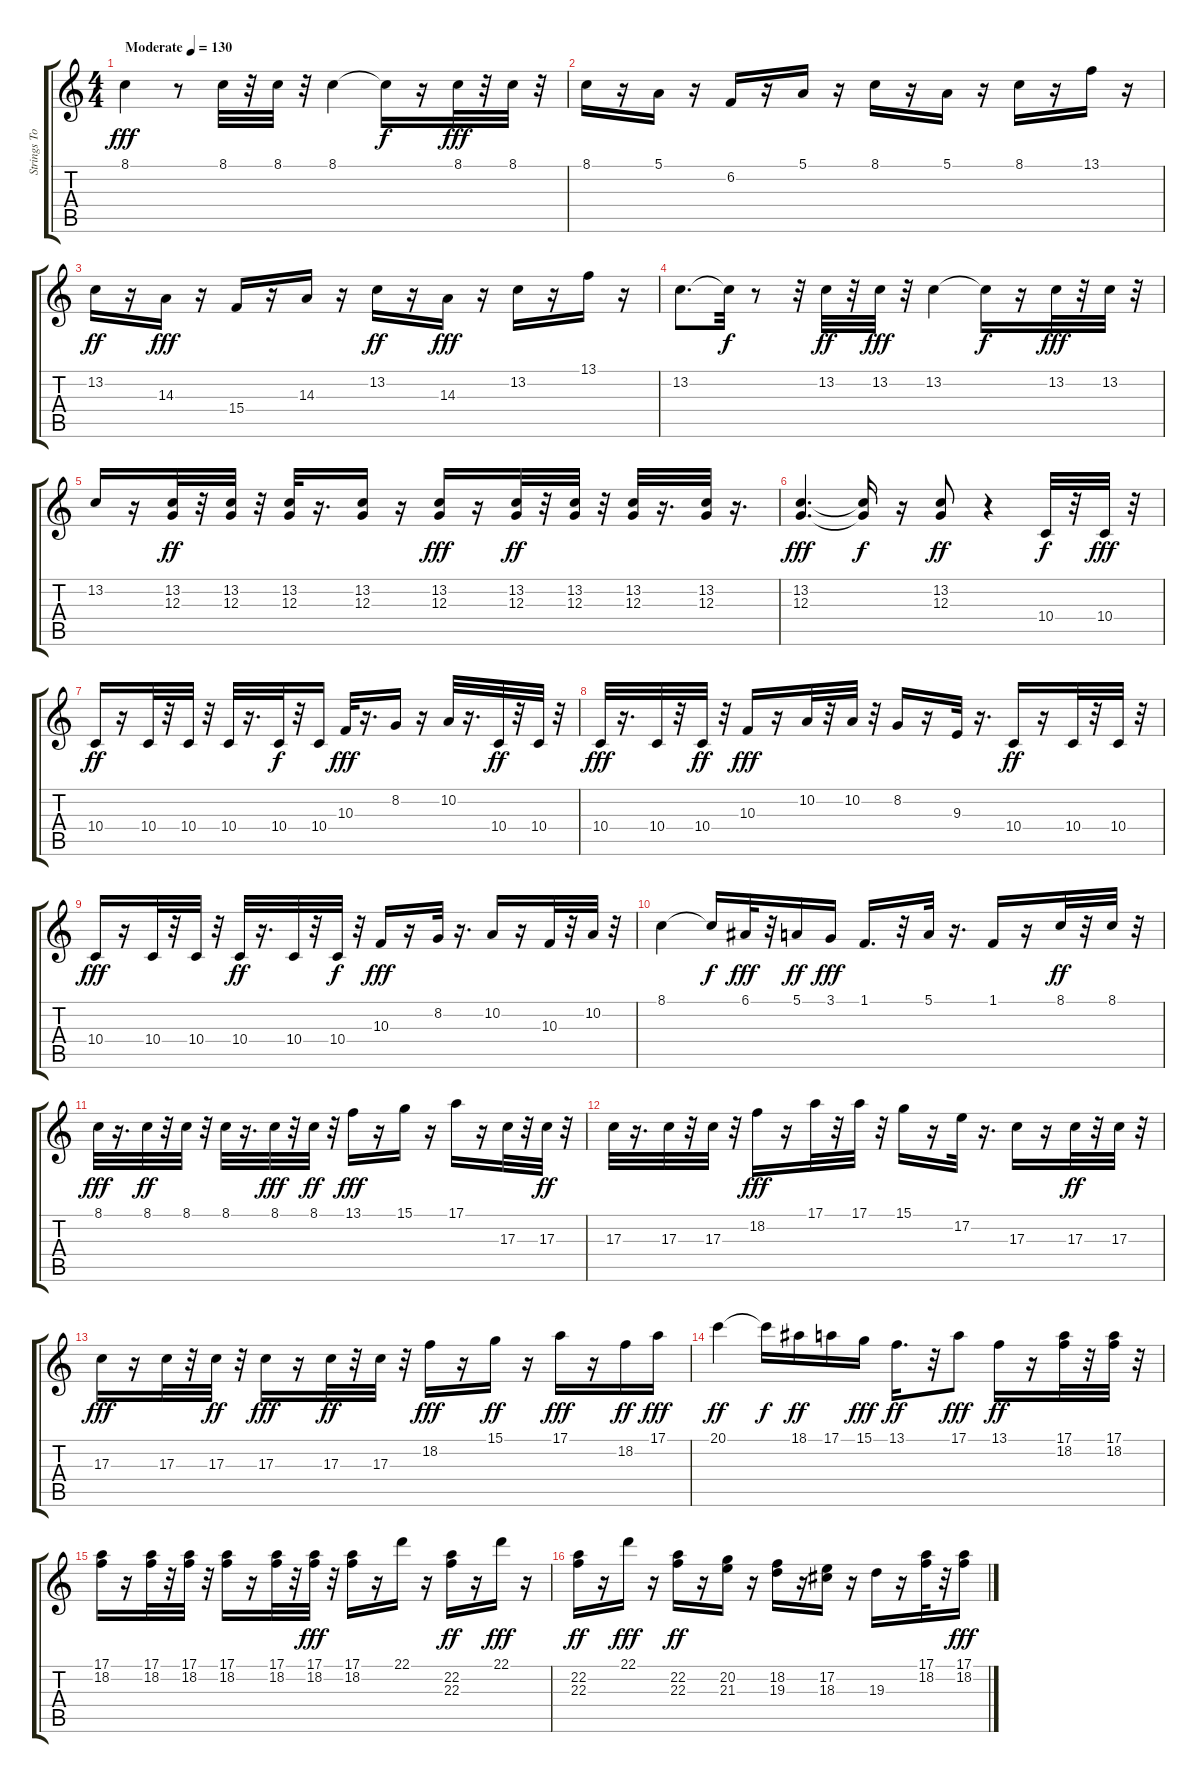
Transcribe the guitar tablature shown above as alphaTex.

\track ("Strings Top         " "Strings To") {instrument synthstrings1}
\staff {score tabs}
\tuning (E4 B3 G3 D3 A2 E2) {hide}
\ts (4 4)
\tempo (130 "Moderate")
\clef g2
\ks c
8.1.4{dy fff instrument synthstrings1} r.8 8.1.32 r.32 8.1.32 r.32 8.1.4 8.1{t}.16{dy f} r.16 8.1.32{dy fff} r.32 8.1.32 r.32 |
8.1.16 r.16 5.1.16 r.16 6.2.16 r.16 5.1.16 r.16 8.1.16 r.16 5.1.16 r.16 8.1.16 r.16 13.1.16 r.16 |
13.2.16{dy ff} r.16 14.3.16{dy fff} r.16 15.4.16 r.16 14.3.16 r.16 13.2.16{dy ff} r.16 14.3.16{dy fff} r.16 13.2.16 r.16 13.1.16 r.16 |
13.2.8{d} 13.2{t}.32{dy f} r.8 r.32 13.2.32{dy ff} r.32 13.2.32{dy fff} r.32 13.2.4 13.2{t}.16{dy f} r.16 13.2.32{dy fff} r.32 13.2.32 r.32 |
13.2.16 r.16 (13.2 12.3).32{dy ff} r.32 (13.2 12.3).32 r.32 (13.2 12.3).32 r.16{d} (13.2 12.3).16 r.16 (13.2 12.3).16{dy fff} r.16 (13.2 12.3).32{dy ff} r.32 (13.2 12.3).32 r.32 (13.2 12.3).32 r.16{d} (13.2 12.3).32 r.16{d} |
(13.2 12.3).4{d dy fff} (13.2{t} 12.3{t}).16{dy f} r.16 (13.2 12.3).8{dy ff} r.4 10.4.32{dy f} r.32 10.4.32{dy fff} r.32 |
10.4.16{dy ff} r.16 10.4.32 r.32 10.4.32 r.32 10.4.32 r.16{d} 10.4.32{dy f} r.32 10.4.16 10.3.32{dy fff} r.16{d} 8.2.16 r.16 10.2.32 r.16{d} 10.4.32{dy ff} r.32 10.4.32 r.32 |
10.4.32{dy fff} r.16{d} 10.4.32 r.32 10.4.32{dy ff} r.32 10.3.16{dy fff} r.16 10.2.32 r.32 10.2.32 r.32 8.2.16 r.16 9.3.32 r.16{d} 10.4.16{dy ff} r.16 10.4.32 r.32 10.4.32 r.32 |
10.4.16{dy fff} r.16 10.4.32 r.32 10.4.32 r.32 10.4.32{dy ff} r.16{d} 10.4.32 r.32 10.4.32{dy f} r.32 10.3.16{dy fff} r.16 8.2.32 r.16{d} 10.2.16 r.16 10.3.32 r.32 10.2.32 r.32 |
8.1.4 8.1{t}.16{dy f} 6.1.32{dy fff} r.32 5.1.16{dy ff} 3.1.16{dy fff} 1.1.16{d} r.32 5.1.32 r.16{d} 1.1.16 r.16 8.1.32{dy ff} r.32 8.1.32 r.32 |
8.1.32{dy fff} r.16{d} 8.1.32{dy ff} r.32 8.1.32 r.32 8.1.32 r.16{d} 8.1.32{dy fff} r.32 8.1.32{dy ff} r.32 13.1.16{dy fff} r.16 15.1.16 r.16 17.1.16 r.16 17.3.32 r.32 17.3.32{dy ff} r.32 |
17.3.32 r.16{d} 17.3.32 r.32 17.3.32 r.32 18.2.16{dy fff} r.16 17.1.32 r.32 17.1.32 r.32 15.1.16 r.16 17.2.32 r.16{d} 17.3.16 r.16 17.3.32{dy ff} r.32 17.3.32 r.32 |
17.3.16{dy fff} r.16 17.3.32 r.32 17.3.32{dy ff} r.32 17.3.16{dy fff} r.16 17.3.32{dy ff} r.32 17.3.32 r.32 18.2.16{dy fff} r.16 15.1.16{dy ff} r.16 17.1.16{dy fff} r.16 18.2.16{dy ff} 17.1.16{dy fff} |
20.1.4{dy ff} 20.1{t}.16{dy f} 18.1.16{dy ff} 17.1.16 15.1.16{dy fff} 13.1.16{d dy ff} r.32 17.1.8{dy fff} 13.1.16{dy ff} r.16 (17.1 18.2).32 r.32 (17.1 18.2).32 r.32 |
(17.1 18.2).16 r.16 (17.1 18.2).32 r.32 (17.1 18.2).32 r.32 (17.1 18.2).16 r.16 (17.1 18.2).32 r.32 (17.1 18.2).32{dy fff} r.32 (17.1 18.2).16 r.16 22.1.16 r.16 (22.2 22.3).16{dy ff} r.16 22.1.16{dy fff} r.16 |
(22.2 22.3).16{dy ff} r.16 22.1.16{dy fff} r.16 (22.2 22.3).16{dy ff} r.16 (20.2 21.3).16 r.16 (18.2 19.3).16 r.16 (17.2 18.3).16 r.16 19.3.16 r.16 (17.1 18.2).32 r.32 (17.1 18.2).16{dy fff}
